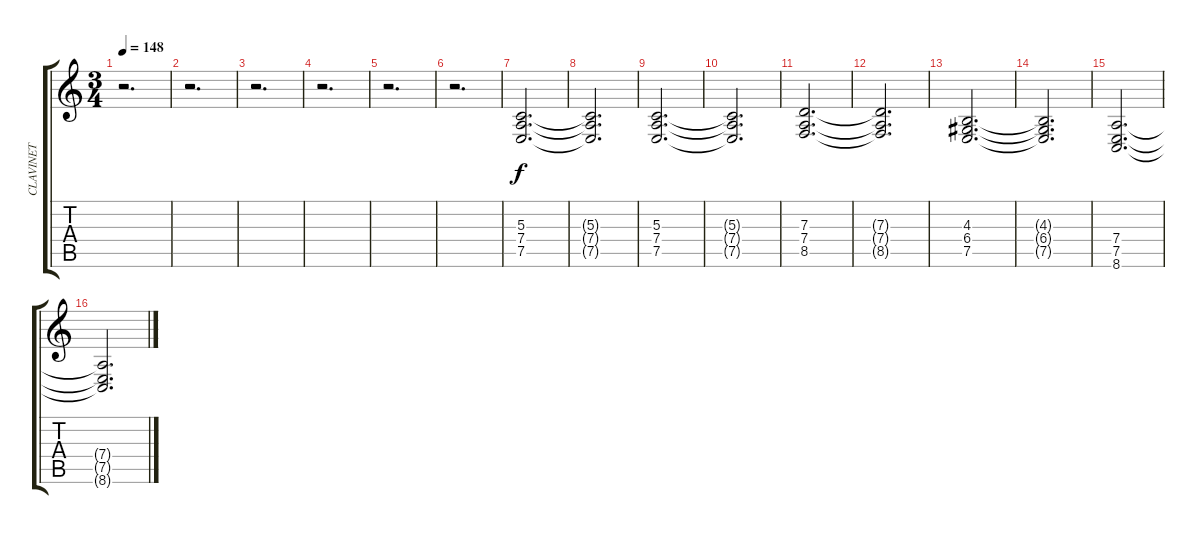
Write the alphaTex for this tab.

\track ("CLAVINET" "CLAVINET") {instrument clavinet}
\staff {score tabs}
\tuning (E4 B3 G3 D3 A2 E2) {hide}
\ts (3 4)
\tempo 148
\clef g2
\ks c
r.2{d dy f} |
r.2{d} |
r.2{d} |
r.2{d} |
r.2{d} |
r.2{d} |
(5.3 7.4 7.5).2{d} |
(5.3{t} 7.4{t} 7.5{t}).2{d} |
(5.3 7.4 7.5).2{d} |
(5.3{t} 7.4{t} 7.5{t}).2{d} |
(7.3 7.4 8.5).2{d} |
(7.3{t} 7.4{t} 8.5{t}).2{d} |
(4.3 6.4 7.5).2{d} |
(4.3{t} 6.4{t} 7.5{t}).2{d} |
(7.4 7.5 8.6).2{d} |
(7.4{t} 7.5{t} 8.6{t}).2{d}
